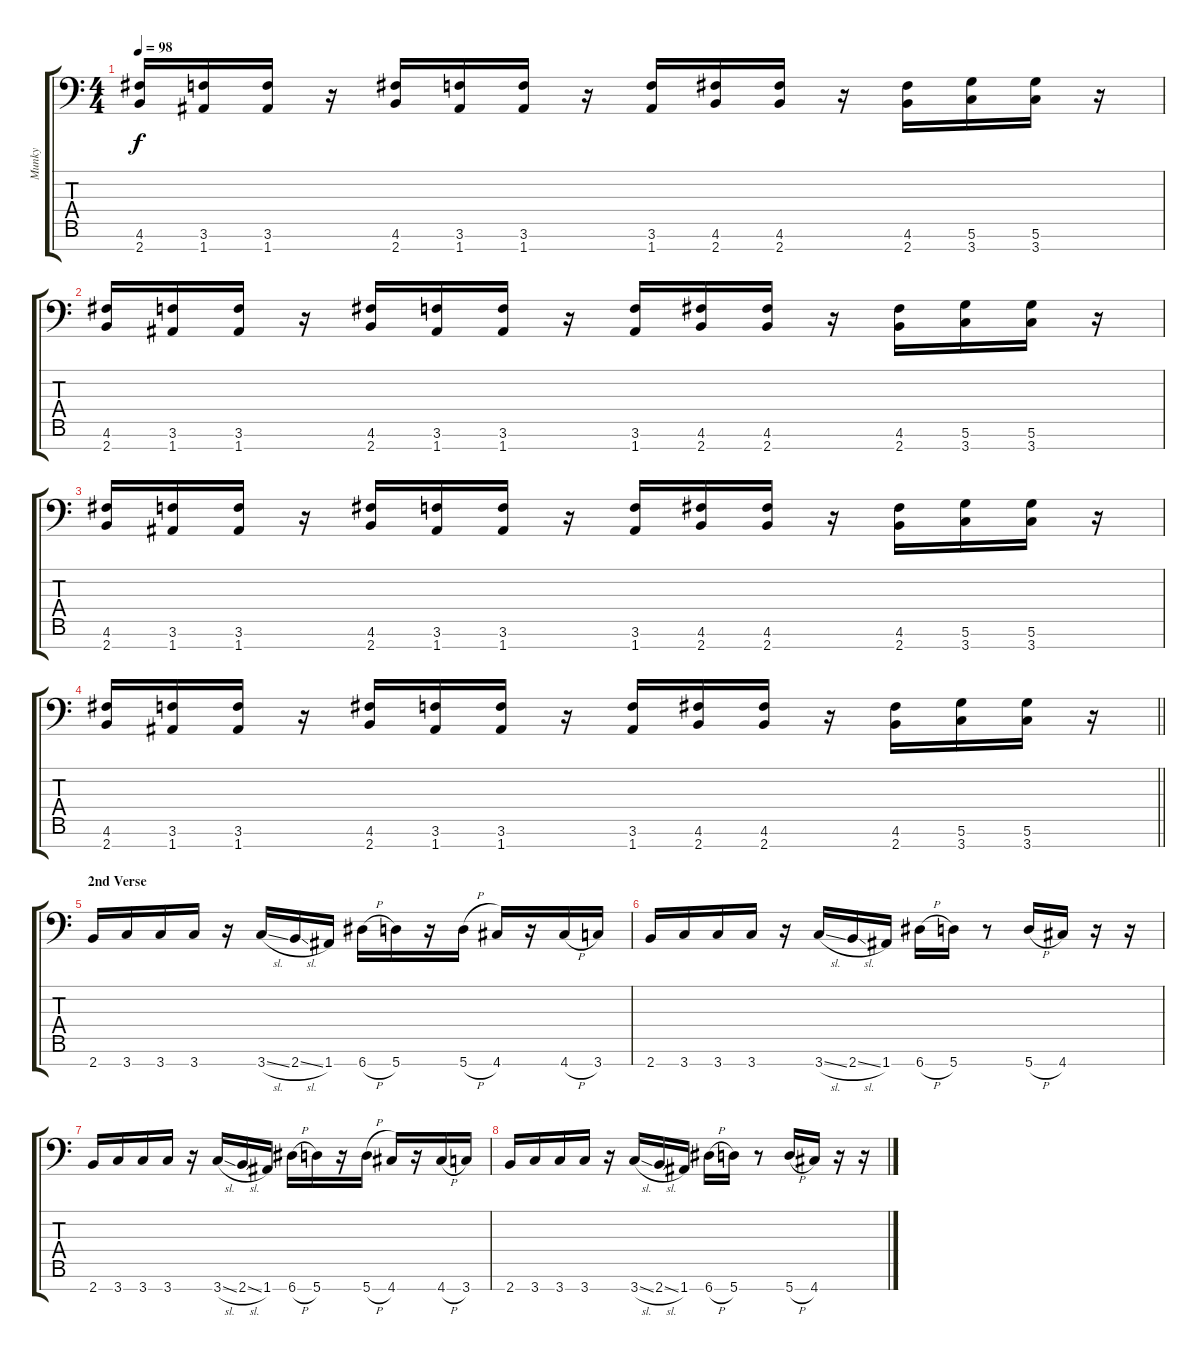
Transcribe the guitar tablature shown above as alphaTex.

\track ("Munky" "Munky") {instrument overdrivenguitar}
\staff {score tabs}
\tuning (D4 A3 F3 C3 G2 D2 A1) {hide}
\ts (4 4)
\tempo 98
\clef f4
\ks c
(4.6 2.7).16{dy f} (3.6 1.7).16 (3.6 1.7).16 r.16 (4.6 2.7).16 (3.6 1.7).16 (3.6 1.7).16 r.16 (3.6 1.7).16 (4.6 2.7).16 (4.6 2.7).16 r.16 (4.6 2.7).16 (5.6 3.7).16 (5.6 3.7).16 r.16 |
(4.6 2.7).16 (3.6 1.7).16 (3.6 1.7).16 r.16 (4.6 2.7).16 (3.6 1.7).16 (3.6 1.7).16 r.16 (3.6 1.7).16 (4.6 2.7).16 (4.6 2.7).16 r.16 (4.6 2.7).16 (5.6 3.7).16 (5.6 3.7).16 r.16 |
(4.6 2.7).16 (3.6 1.7).16 (3.6 1.7).16 r.16 (4.6 2.7).16 (3.6 1.7).16 (3.6 1.7).16 r.16 (3.6 1.7).16 (4.6 2.7).16 (4.6 2.7).16 r.16 (4.6 2.7).16 (5.6 3.7).16 (5.6 3.7).16 r.16 |
\barLineRight lightlight
(4.6 2.7).16 (3.6 1.7).16 (3.6 1.7).16 r.16 (4.6 2.7).16 (3.6 1.7).16 (3.6 1.7).16 r.16 (3.6 1.7).16 (4.6 2.7).16 (4.6 2.7).16 r.16 (4.6 2.7).16 (5.6 3.7).16 (5.6 3.7).16 r.16 |
\section ("" "2nd Verse")
2.7.16 3.7.16 3.7.16 3.7.16 r.16 3.7{sl}.16 2.7{sl}.16 1.7.16 6.7{h}.16 5.7.16 r.16 5.7{h}.16 4.7.16 r.16 4.7{h}.16 3.7.16 |
2.7.16 3.7.16 3.7.16 3.7.16 r.16 3.7{sl}.16 2.7{sl}.16 1.7.16 6.7{h}.16 5.7.16 r.8 5.7{h}.16 4.7.16 r.16 r.16 |
2.7.16 3.7.16 3.7.16 3.7.16 r.16 3.7{sl}.16 2.7{sl}.16 1.7.16 6.7{h}.16 5.7.16 r.16 5.7{h}.16 4.7.16 r.16 4.7{h}.16 3.7.16 |
2.7.16 3.7.16 3.7.16 3.7.16 r.16 3.7{sl}.16 2.7{sl}.16 1.7.16 6.7{h}.16 5.7.16 r.8 5.7{h}.16 4.7.16 r.16 r.16
